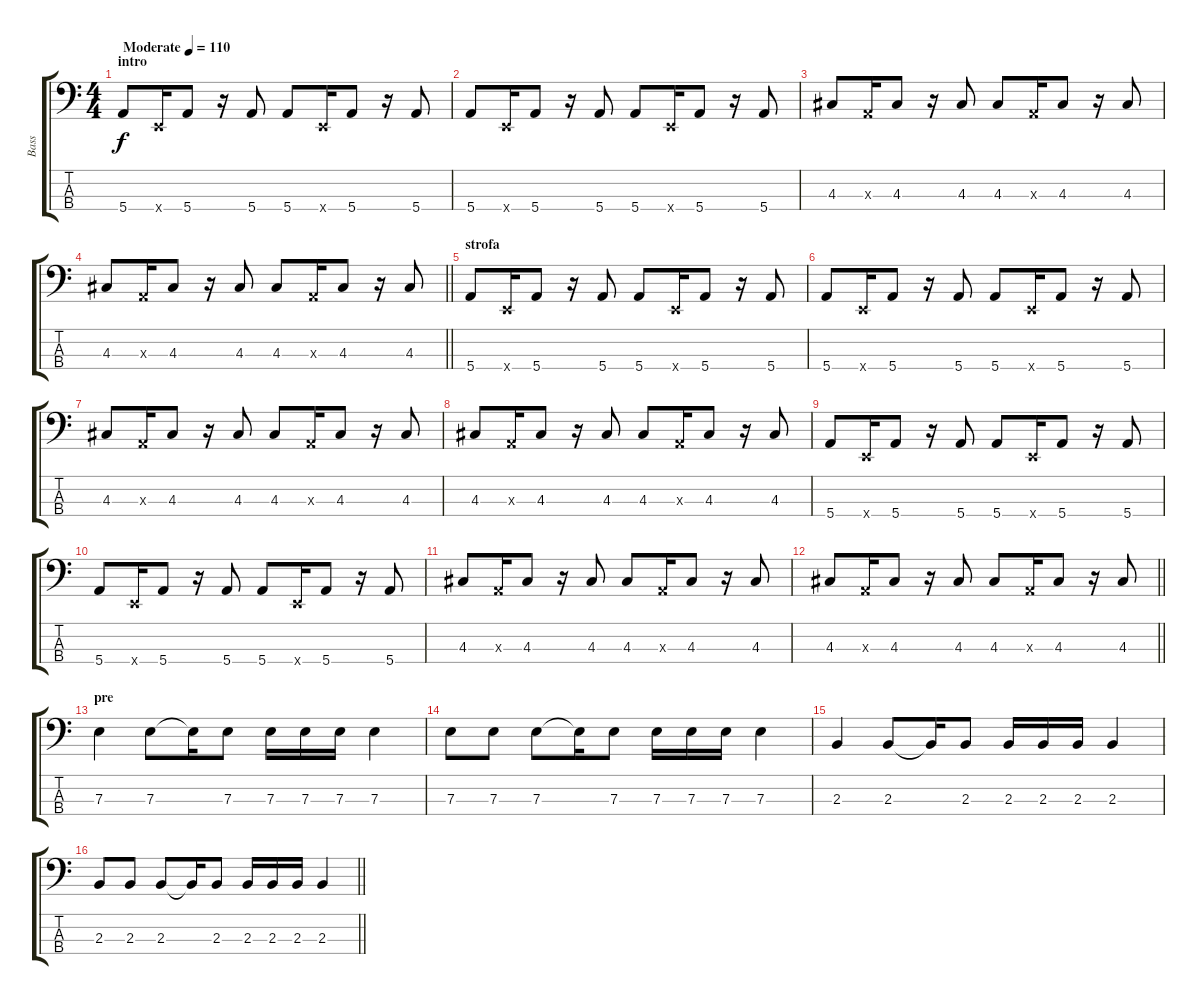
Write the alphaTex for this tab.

\track ("Bass" "Bass") {instrument electricbassfinger}
\staff {score tabs}
\tuning (G2 D2 A1 E1) {hide}
\ts (4 4)
\section ("" "intro")
\tempo (110 "Moderate")
\clef f4
\ks c
5.4.8{dy f instrument electricbassfinger} 0.4{x}.16 5.4.8 r.16 5.4.8 5.4.8 0.4{x}.16 5.4.8 r.16 5.4.8 |
5.4.8 0.4{x}.16 5.4.8 r.16 5.4.8 5.4.8 0.4{x}.16 5.4.8 r.16 5.4.8 |
4.3.8 0.3{x}.16 4.3.8 r.16 4.3.8 4.3.8 0.3{x}.16 4.3.8 r.16 4.3.8 |
\barLineRight lightlight
4.3.8 0.3{x}.16 4.3.8 r.16 4.3.8 4.3.8 0.3{x}.16 4.3.8 r.16 4.3.8 |
\section ("" "strofa")
5.4.8 0.4{x}.16 5.4.8 r.16 5.4.8 5.4.8 0.4{x}.16 5.4.8 r.16 5.4.8 |
5.4.8 0.4{x}.16 5.4.8 r.16 5.4.8 5.4.8 0.4{x}.16 5.4.8 r.16 5.4.8 |
4.3.8 0.3{x}.16 4.3.8 r.16 4.3.8 4.3.8 0.3{x}.16 4.3.8 r.16 4.3.8 |
4.3.8 0.3{x}.16 4.3.8 r.16 4.3.8 4.3.8 0.3{x}.16 4.3.8 r.16 4.3.8 |
5.4.8 0.4{x}.16 5.4.8 r.16 5.4.8 5.4.8 0.4{x}.16 5.4.8 r.16 5.4.8 |
5.4.8 0.4{x}.16 5.4.8 r.16 5.4.8 5.4.8 0.4{x}.16 5.4.8 r.16 5.4.8 |
4.3.8 0.3{x}.16 4.3.8 r.16 4.3.8 4.3.8 0.3{x}.16 4.3.8 r.16 4.3.8 |
\barLineRight lightlight
4.3.8 0.3{x}.16 4.3.8 r.16 4.3.8 4.3.8 0.3{x}.16 4.3.8 r.16 4.3.8 |
\section ("" "pre")
7.3.4 7.3.8 7.3{t}.16 7.3.8 7.3.16 7.3.16 7.3.16 7.3.4 |
7.3.8 7.3.8 7.3.8 7.3{t}.16 7.3.8 7.3.16 7.3.16 7.3.16 7.3.4 |
2.3.4 2.3.8 2.3{t}.16 2.3.8 2.3.16 2.3.16 2.3.16 2.3.4 |
\barLineRight lightlight
2.3.8 2.3.8 2.3.8 2.3{t}.16 2.3.8 2.3.16 2.3.16 2.3.16 2.3.4
